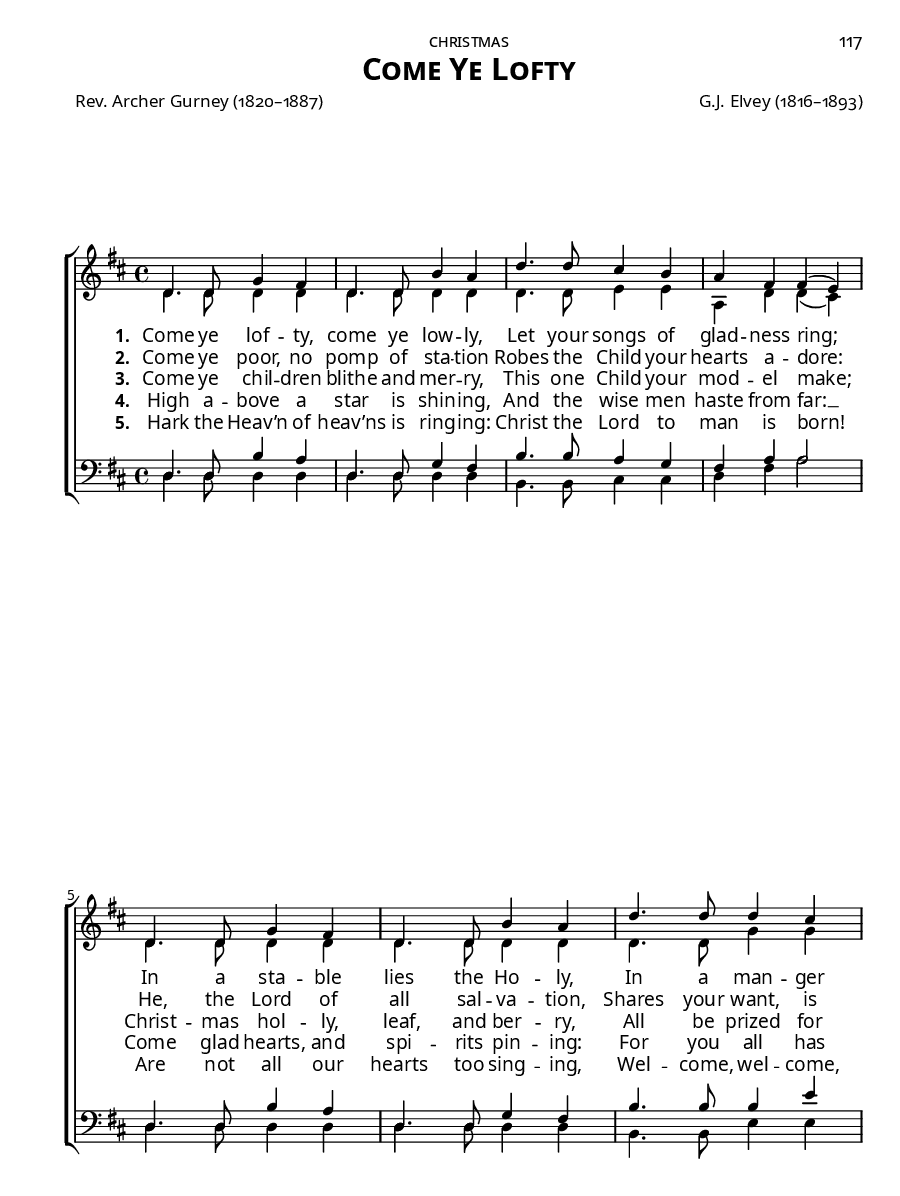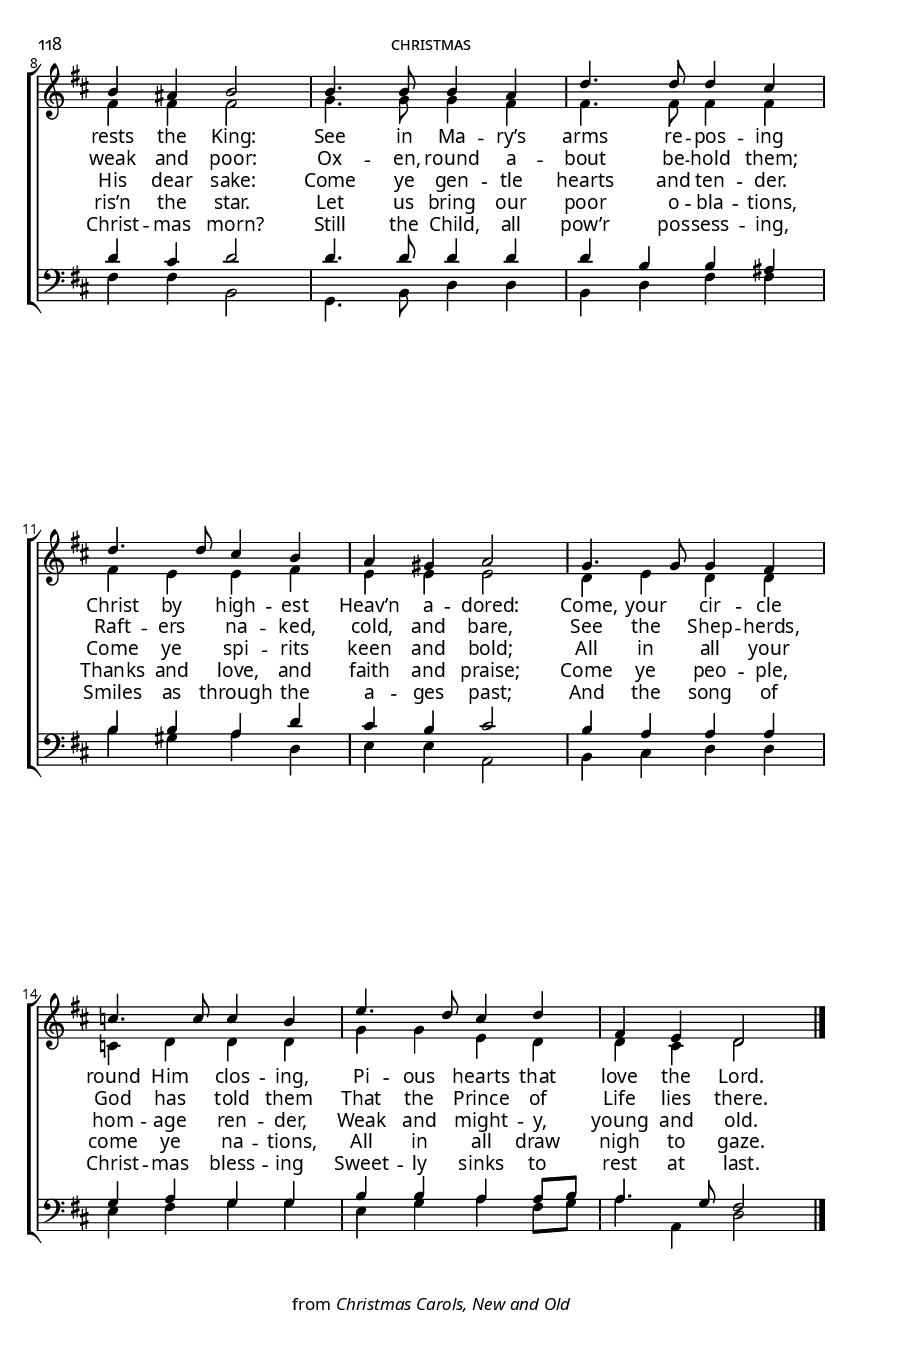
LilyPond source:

\version "2.14.2"
\include "util.ly"
\header {
  title = \markup{\override #'(font-name . "Garamond Premier Pro Semibold"){ \abs-fontsize #15 \smallCapsOldStyle"Come Ye Lofty"}}
  poet = \markup\oldStyleNum"Rev. Archer Gurney (1820–1887)"
  composer = \markup\oldStyleNum"G.J. Elvey (1816–1893)"
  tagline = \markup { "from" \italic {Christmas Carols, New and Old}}
}
\paper {
  %print-all-headers = ##f
  paper-height = 9\in
  paper-width = 6\in
  indent = 0\in
  %system-system-spacing = #'((basic-distance . 10) (padding . 0))
  %system-system-spacing =
  %  #'((basic-distance . 0)
  %     (minimum-distance . 0)
  %     (padding . -0.35)
  %     (stretchability . 100))
  ragged-last-bottom = ##f
  ragged-bottom = ##f
  two-sided = ##t
  inner-margin = 0.5\in
  outer-margin = 0.25\in
  top-margin = 0.25\in
  bottom-margin = 0.25\in
  first-page-number = #117
  print-first-page-number = ##t
  headerLine = \markup{\override #'(font-name . "Garamond Premier Pro") \smallCapsOldStyle"christmas"}
  oddHeaderMarkup = \markup\fill-line{
     \override #'(font-name . "Garamond Premier Pro")\abs-fontsize #8.5
     \combine 
        \fill-line{"" \if \should-print-page-number
        \oldStylePageNum""
        }
        \fill-line{\headerLine}
  }
  evenHeaderMarkup = \markup {
     \override #'(font-name . "Garamond Premier Pro")\abs-fontsize #8.5
     \combine
        \if \should-print-page-number
        \oldStylePageNum""
        \fill-line{\headerLine}
  }
}
#(set-global-staff-size 15) \paper{ #(define fonts (make-pango-font-tree "GoudyOlSt BT" "Garamond Premier Pro" "Garamond Premier Pro" (/ 15 20))) }
global = {
  \key d \major
  \time 4/4
  \mergeDifferentlyDottedOn
  \mergeDifferentlyHeadedOn
}

sopMusic = \relative c' {
  d4. d8 g4 fis |
  d4. d8 b'4 a |
  d4. d8 cis4 b |
  a fis fis( e) |
  
  d4. d8 g4 fis |
  d4. d8 b'4 a |
  d4. d8 d4 cis |
  b ais b2 |
  
  b4. b8 b4 a |
  d4. d8 d4 cis |
  d4. d8 cis4 b |
  a gis a2 |
  
  g4. g8 g4 fis |
  c'4. c8 c4 b4 |
  e4. d8 cis4 d |
  fis, e d2 \bar "|."
}
sopWords = \lyricmode {
  
}

altoMusic = \relative c' {
  d4. d8 d4 d |
  d4. d8 d4 d |
  d4. d8 e4 e |
  a, d d( cis) |
  
  d4. d8 d4 d |
  d4. d8 d4 d |
  d4. d8 g4 g |
  fis fis fis2 |
  
  g4. g8 g4 fis |
  fis4. fis8 fis4 fis |
  fis e e fis |
  e e e2 |
  
  d4 e d d |
  c d d d |
  g g e d |
  d cis d2 \bar "|."
}
altoWords = \lyricmode {
  \dropLyricsIX
  \set stanza = #"1. "
  Come ye lof -- ty, come ye low -- ly,
  Let your songs of glad -- ness ring;
  In a sta -- ble lies the Ho -- ly,
  In a man -- ger rests the King:
  See in Ma -- ry’s arms re -- pos -- ing
  Christ by high -- est Heav’n a -- dored:
  Come, your cir -- cle round Him clos -- ing,
  Pi -- ous hearts that love the Lord.
}
altoWordsII = \lyricmode {
  \dropLyricsIX
%\markup\italic
  \set stanza = #"2. "
  Come ye poor, no pomp of sta -- tion
  Robes the Child your hearts a -- dore:
  He, the Lord of all sal -- va -- tion,
  Shares your want, is weak and poor:
  Ox -- en, round a -- bout be -- hold them;
  Raft -- ers na -- ked, cold, and bare,
  See the Shep -- herds, God has told them
  That the Prince of Life lies there.
}
altoWordsIII = \lyricmode {
  \dropLyricsIX
  \set stanza = #"3. "
  Come ye chil -- dren blithe and mer -- ry,
  This one Child your mod -- el make;
  Christ -- mas hol -- ly, leaf, and ber -- ry,
  All be prized for His dear sake:
  Come ye gen -- tle hearts and ten -- der.
  Come ye spi -- rits keen and bold;
  All in all your hom -- age ren -- der,
  Weak and might -- y, young and old.
}
altoWordsIV = \lyricmode {
  \dropLyricsIX
  \set stanza = #"4. "
  High a -- bove a star is shin -- ing,
  And the wise men haste from far: __
  Come glad hearts, and spi -- rits pin -- ing:
  For you all has ris’n the star.
  Let us bring our poor o -- bla -- tions,
  Thanks and love, and faith and praise;
  Come ye peo -- ple, come ye na -- tions,
  All in all draw nigh to gaze.
}
altoWordsV = \lyricmode {
  \dropLyricsIX
  \set stanza = #"5. "
  Hark the Heav’n of heav’ns is ring -- ing:
  Christ the Lord to man is born!
  Are not all our hearts too sing -- ing,
  Wel -- come, wel -- come, Christ -- mas morn?
  Still the Child, all pow’r pos -- sess -- ing,
  Smiles as through the a -- ges past;
  And the song of Christ -- mas bless -- ing
  Sweet -- ly sinks to rest at last.
}
altoWordsVI = \lyricmode {
  \set stanza = #"6. "
  \set ignoreMelismata = ##t
}
tenorMusic = \relative c {
  d4. d8 b'4 a |
  d,4. d8 g4 fis |
  b4. b8 a4 g |
  fis a a2 |
  
  d,4. d8 b'4 a |
  d,4. d8 g4 fis |
  b4. b8 b4 e |
  d cis d2 |
  
  d4. d8 d4 d |
  d b b ais |
  b b a d |
  cis b cis2 |
  
  b4 a a a |
  g a g g |
  b b a a8[ b] |
  a4. g8 fis2 \bar "|."
}
tenorWords = \lyricmode {

}

bassMusic = \relative c {
  d4. d8 d4 d |
  d4. d8 d4 d |
  b4. b8 cis4 cis |
  d fis a2 |
  
  d,4. d8 d4 d |
  d4. d8 d4 d |
  b4. b8 e4 e |
  fis fis b,2 |
  
  g4. b8 d4 d |
  b4 d fis fis |
  b gis a d, |
  e e a,2 |
  
  b4 cis d d |
  e fis g g |
  e g a fis8[ g] |
  a4 a, d2 \bar "|."
}
bassWords = \lyricmode {

}

pianoRH = \relative c' {
  
}
pianoLH = \relative c' {
  
}

\score {
  <<
   \new ChoirStaff <<
%    \new Lyrics = sopranos \with { \override VerticalAxisGroup #'nonstaff-relatedstaff-spacing = #'((basic-distance . 1)) }
    \new Staff = women <<
      \new Voice = "sopranos" { \voiceOne << \global \sopMusic >> }
      \new Voice = "altos" { \voiceTwo << \global \altoMusic >> }
    >>
    \new Lyrics \with { alignAboveContext = #"women" \override VerticalAxisGroup #'nonstaff-relatedstaff-spacing = #'((basic-distance . 1))} \lyricsto "sopranos" \sopWords
     \new Lyrics = "altosVI"  \with { alignBelowContext = #"women" \override VerticalAxisGroup #'nonstaff-relatedstaff-spacing = #'((basic-distance . 1))} \lyricsto "altos" \altoWordsVI
    \new Lyrics = "altosV"  \with { alignBelowContext = #"women" \override VerticalAxisGroup #'nonstaff-relatedstaff-spacing = #'((basic-distance . 1))} \lyricsto "altos" \altoWordsV
    \new Lyrics = "altosIV"  \with { alignBelowContext = #"women" \override VerticalAxisGroup #'nonstaff-relatedstaff-spacing = #'((basic-distance . 1))} \lyricsto "altos" \altoWordsIV
    \new Lyrics = "altosIII"  \with { alignBelowContext = #"women" \override VerticalAxisGroup #'nonstaff-relatedstaff-spacing = #'((basic-distance . 1))} \lyricsto "altos" \altoWordsIII
    \new Lyrics = "altosII"  \with { alignBelowContext = #"women" \override VerticalAxisGroup #'nonstaff-relatedstaff-spacing = #'((basic-distance . 1))} \lyricsto "altos" \altoWordsII
    \new Lyrics = "altos"  \with { alignBelowContext = #"women" \override VerticalAxisGroup #'nonstaff-relatedstaff-spacing = #'((padding . -0.5))} \lyricsto "altos" \altoWords
   \new Staff = men <<
      \clef bass
      \new Voice = "tenors" { \voiceOne << \global \tenorMusic >> }
      \new Voice = "basses" { \voiceTwo << \global \bassMusic >> }
    >>
    \new Lyrics \with { alignAboveContext = #"men" \override VerticalAxisGroup #'nonstaff-relatedstaff-spacing = #'((basic-distance . 1)) } \lyricsto "tenors" \tenorWords
    \new Lyrics \with { alignBelowContext = #"men" \override VerticalAxisGroup #'nonstaff-relatedstaff-spacing = #'((basic-distance . 1)) } \lyricsto "basses" \bassWords
  >>
%    \new PianoStaff << \new Staff { \new Voice { \pianoRH } } \new Staff { \clef "bass" \pianoLH } >>
  >>
  \layout {
    \context {
      \Score
      %\override SpacingSpanner #'base-shortest-duration = #(ly:make-moment 1 8)
      %\override SpacingSpanner #'common-shortest-duration = #(ly:make-moment 1 4)
    }
    \context {
      % Remove all empty staves
      % \Staff \RemoveEmptyStaves \override VerticalAxisGroup #'remove-first = ##t
    }
    \context {
      \Lyrics
      \override LyricText #'X-offset = #center-on-word
    }
  }
  \midi {
    \tempo 4 = 105
    \set Staff.midiInstrument = "piccolo"
  
    \context {
      \Voice
      \remove "Dynamic_performer"
    }
  }
}
